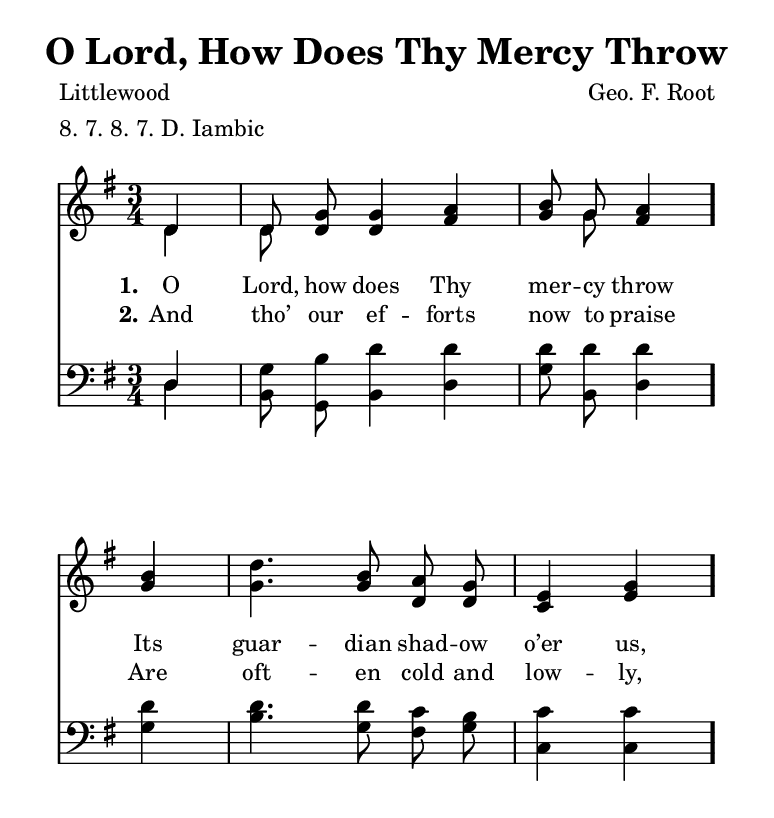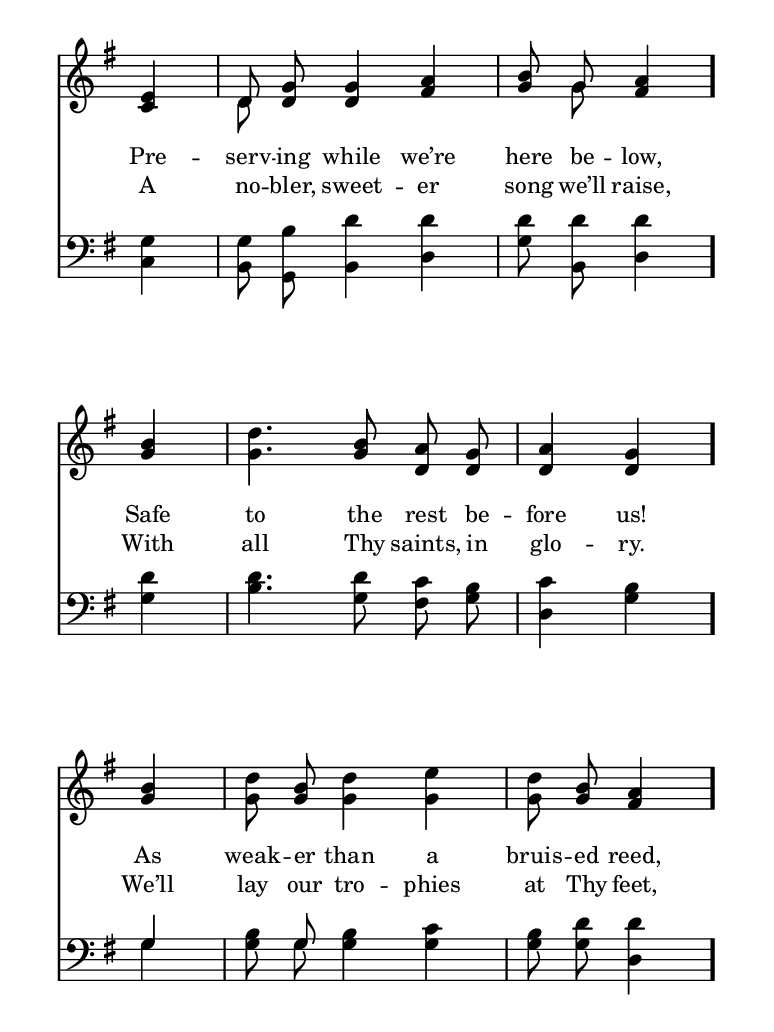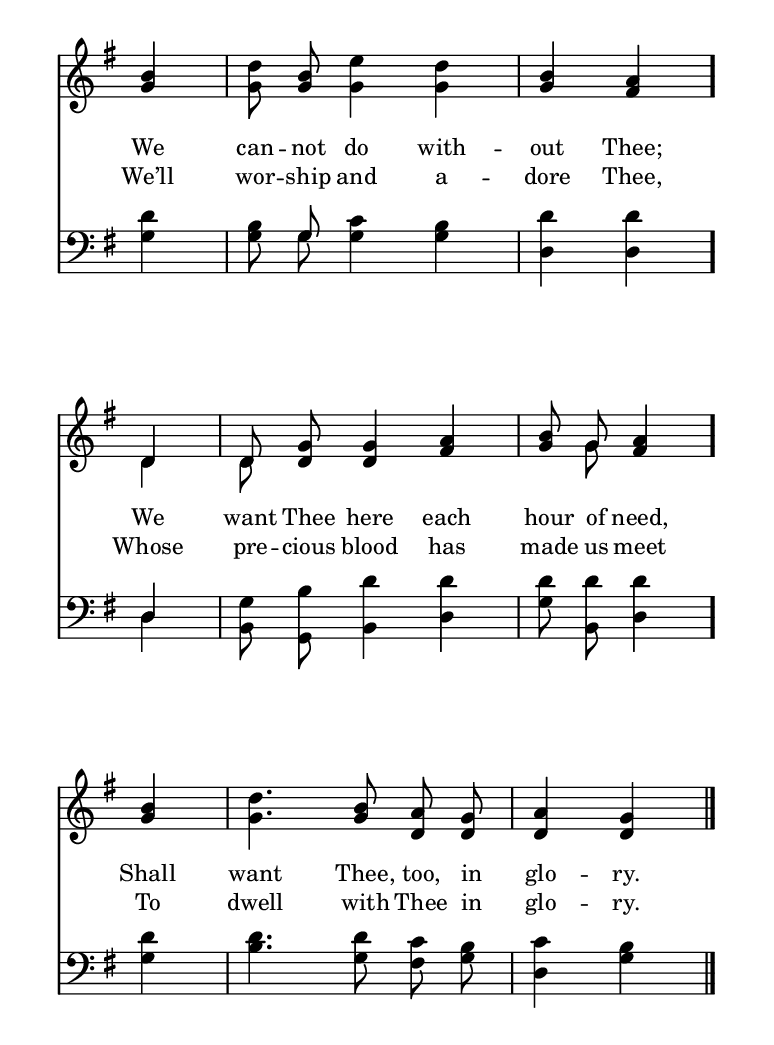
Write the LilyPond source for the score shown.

\include "common/global.ily"
\paper {
  \include "common/paper.ily"
  ragged-bottom = ##t
  systems-per-page = #(cond (is-eogsized 2) (#t #f))
  system-system-spacing.padding = 11
}

\header{
  hymnnumber = "251"
  title = "O Lord, How Does Thy Mercy Throw"
  tunename = "Shining Shore"
  meter = "8. 7. 8. 7. D. Iambic"
  poet = "Littlewood"
  composer = "Geo. F. Root"
  %copyright = ""
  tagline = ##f
}

% for fermata in MIDI
ta = { \tempo 4=80 }
tb = { \tempo 4=40 }

patternAA = { c4 | c8 c8 c4 c4 | c8 c8 c4 }
patternAB = { c4 | c8 c8 c4 c4 | c4 c4 }

patternBA = { c4 | c4. c8 c8 c8 | c4 c4 }

global = {
  \include "common/overrides.ily"
  \override Staff.TimeSignature.style = #'numbered
  \time 3/4
  \override Score.MetronomeMark.transparent = ##t % hide all fermata changes too
  \ta
  \key g \major
  \partial 4
  \autoBeamOff
}

notesSoprano = {
\global
\relative c' {

  \changePitch \patternAA { d | d g g a | b g a }
  \changePitch \patternBA { b | d b a g | e g }
  \changePitch \patternAA { e | d g g a | b g a }
  \changePitch \patternBA { b | d b a g | a g }

  \changePitch \patternAA { b | d b d e | d b a }
  \changePitch \patternAB { b | d b e d | b a }
  \changePitch \patternAA { d, | d g g a | b g a }
  \changePitch \patternBA { b | d b a g | a g }

  \bar "|."

}
}

notesAlto = {
\global
\relative e' {

  \changePitch \patternAA { d | d d d fis | g g fis }
  \changePitch \patternBA { g | g g d d | c e }
  \changePitch \patternAA { c | d d d fis | g g fis }
  \changePitch \patternBA { g | g g d d | d d }

  \changePitch \patternAA { g | g g g g | g g fis }
  \changePitch \patternAB { g | g g g g | g fis }
  \changePitch \patternAA { d | d d d fis | g g fis }
  \changePitch \patternBA { g | g g d d | d d }

}
}

notesTenor = {
\global
\relative a, {

  \changePitch \patternAA { d | g b d d | d d d }
  \changePitch \patternBA { d | d d c b | c c }
  \changePitch \patternAA { g | g b d d | d d d }
  \changePitch \patternBA { d | d d c b | c b }

  \changePitch \patternAA { g | b g b c | b d d }
  \changePitch \patternAB { d | b g c b | d d }
  \changePitch \patternAA { d, | g b d d | d d d }
  \changePitch \patternBA { d | d d c b | c b }

}
}

notesBass = {
\global
\relative f {

  \changePitch \patternAA { d | b g b d | g b, d }
  \changePitch \patternBA { g | b g fis g | c, c }
  \changePitch \patternAA { c | b g b d | g b, d }
  \changePitch \patternBA { g | b g fis g | d g }

  \changePitch \patternAA { g | g g g g | g g d }
  \changePitch \patternAB { g | g g g g | d d }
  \changePitch \patternAA { d | b g b d | g b, d }
  \changePitch \patternBA { g | b g fis g | d g }

}
}

wordsA = \lyricmode {
\set stanza = "1."

O Lord, how does Thy mer -- cy throw \bar "."
Its guar -- dian shad -- ow o’er us, \bar "." \break
Pre -- serv -- ing while we’re here be -- low, \bar "."
Safe to the rest be -- fore us! \bar "." \break
As weak -- er than a bruis -- ed reed, \bar "."
We can -- not do with -- out Thee; \bar "." \break
We want Thee here each hour of need, \bar "."
Shall want Thee, too, in glo -- ry. \bar "." \break

}

wordsB = \lyricmode {
\set stanza = "2."

And tho’ our ef -- forts now to praise
Are oft -- en cold and low -- ly,
A no -- bler, sweet -- er song we’ll raise,
With all Thy saints, in glo -- ry.
We’ll lay our tro -- phies at Thy feet,
We’ll wor -- ship and a -- dore Thee,
Whose pre -- cious blood has made us meet
To dwell with Thee in glo -- ry.

}

\score {
  \context ChoirStaff <<
    \context Staff = upper <<
      \set Staff.autoBeaming = ##f
      \set ChoirStaff.systemStartDelimiter = #'SystemStartBar
      \set ChoirStaff.printPartCombineTexts = ##f
      \partcombine #'(2 . 9) \notesSoprano \notesAlto
      \context NullVoice = sopranos { \voiceOne << \notesSoprano >> }
      \context NullVoice = altos { \voiceTwo << \notesAlto >> }
      \context Lyrics = one   \lyricsto sopranos \wordsA
      \context Lyrics = two   \lyricsto sopranos \wordsB
    >>
    \context Staff = men <<
      \set Staff.autoBeaming = ##f
      \clef bass
      \set ChoirStaff.printPartCombineTexts = ##f
      \partcombine #'(2 . 9) \notesTenor \notesBass
      \context NullVoice = tenors { \voiceOne << \notesTenor >> }
      \context NullVoice = basses { \voiceTwo << \notesBass >> }
    >>
  >>
  \layout {
    \include "common/layout.ily"
  }
  \midi{
    \include "common/midi.ily"
  }
}

\version "2.19.49"  % necessary for upgrading to future LilyPond versions.

% vi:set et ts=2 sw=2 ai nocindent syntax=lilypond:
